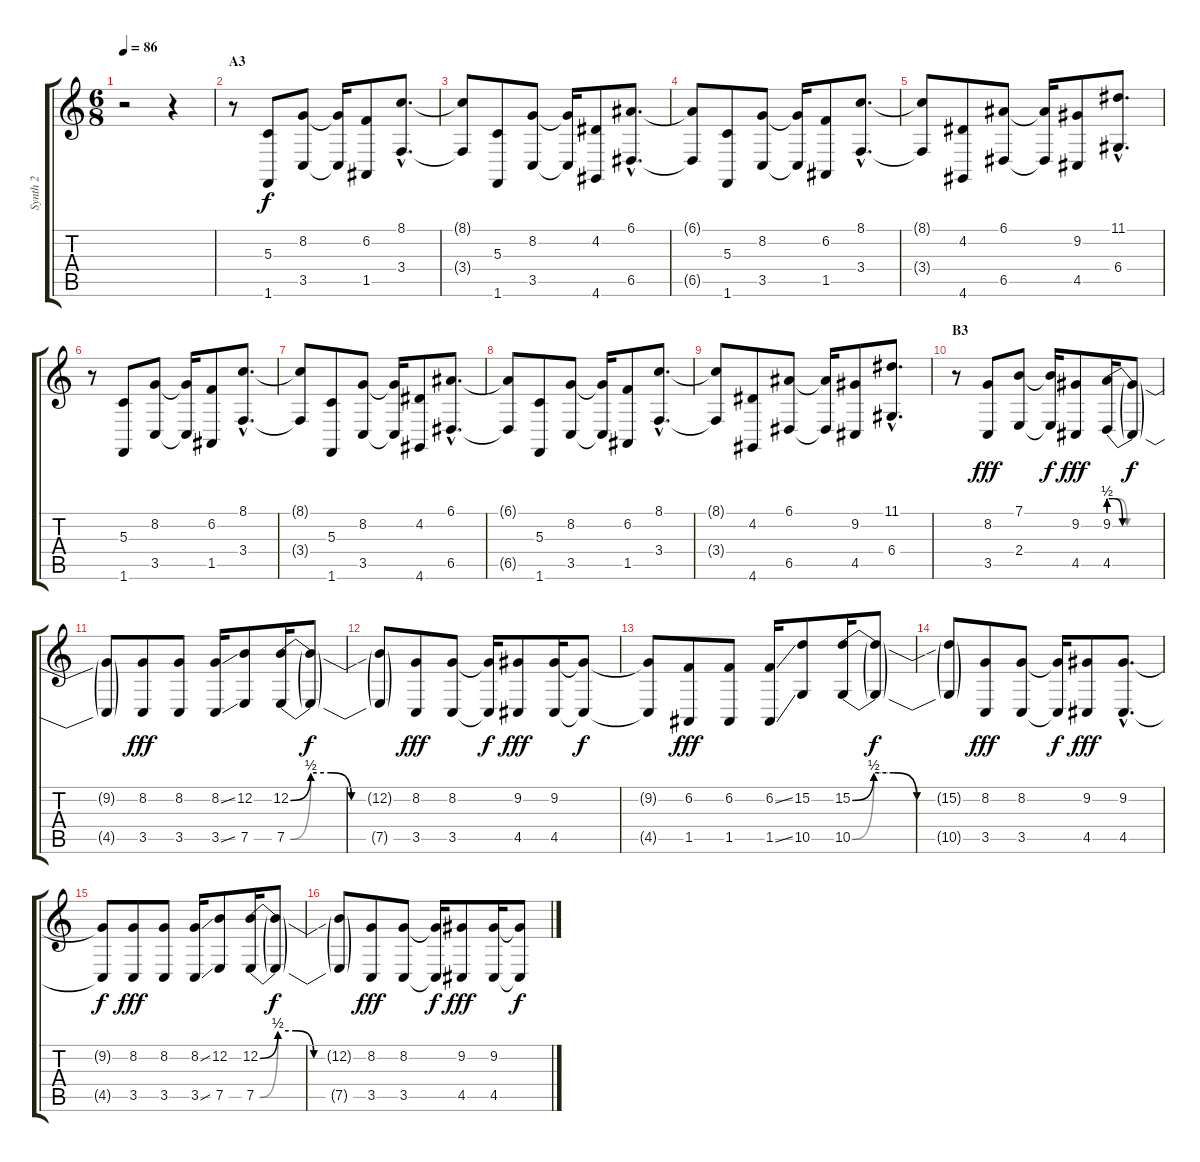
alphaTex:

\track ("Synth 2" "Synth 2") {instrument synthstrings1}
\staff {score tabs}
\tuning (E4 B3 G3 D3 A2 E2) {hide}
\ts (6 8)
\tempo 86
\clef g2
\ks c
r.2{dy fff} r.4 |
\section ("" "A3")
r.8 (5.3 1.6).8{dy f} (8.2 3.5).8 (8.2{t} 3.5{t}).16 (6.2 1.5).8 (8.1{hac} 3.4{hac}).8{d} |
(8.1{t} 3.4{t}).8 (5.3 1.6).8 (8.2 3.5).8 (8.2{t} 3.5{t}).16 (4.2 4.6).8 (6.1{hac} 6.5{hac}).8{d} |
(6.1{t} 6.5{t}).8 (5.3 1.6).8 (8.2 3.5).8 (8.2{t} 3.5{t}).16 (6.2 1.5).8 (8.1{hac} 3.4{hac}).8{d} |
(8.1{t} 3.4{t}).8 (4.2 4.6).8 (6.1 6.5).8 (6.1{t} 6.5{t}).16 (9.2 4.5).8 (11.1{hac} 6.4{hac}).8{d} |
r.8 (5.3 1.6).8 (8.2 3.5).8 (8.2{t} 3.5{t}).16 (6.2 1.5).8 (8.1{hac} 3.4{hac}).8{d} |
(8.1{t} 3.4{t}).8 (5.3 1.6).8 (8.2 3.5).8 (8.2{t} 3.5{t}).16 (4.2 4.6).8 (6.1{hac} 6.5{hac}).8{d} |
(6.1{t} 6.5{t}).8 (5.3 1.6).8 (8.2 3.5).8 (8.2{t} 3.5{t}).16 (6.2 1.5).8 (8.1{hac} 3.4{hac}).8{d} |
(8.1{t} 3.4{t}).8 (4.2 4.6).8 (6.1 6.5).8 (6.1{t} 6.5{t}).16 (9.2 4.5).8 (11.1{hac} 6.4{hac}).8{d} |
\section ("" "B3")
r.8 (8.2 3.5).8{dy fff} (7.1 2.4).8 (7.1{t} 2.4{t}).16{dy f} (9.2 4.5).8{dy fff} (9.2{be (custom 0 2 7 2 15 0 40 0 60 0)} 4.5{be (custom 0 2 10 2 20 0 40 0 60 0)}).16 (9.2{t} 4.5{t}).8{dy f} |
(9.2{t} 4.5{t}).8 (8.2 3.5).8{dy fff} (8.2 3.5).8 (8.2{ss} 3.5{ss}).16 (12.2 7.5).8 (12.2{be (custom 0 0 10 2 20 2 30 0 45 0 60 0)} 7.5{be (custom 0 0 10 2 20 2 30 0 45 0 60 0)}).16 (12.2{t} 7.5{t}).8{dy f} |
(12.2{t} 7.5{t}).8 (8.2 3.5).8{dy fff} (8.2 3.5).8 (8.2{t} 3.5{t}).16{dy f} (9.2 4.5).8{dy fff} (9.2 4.5).16 (9.2{t} 4.5{t}).8{dy f} |
(9.2{t} 4.5{t}).8 (6.2 1.5).8{dy fff} (6.2 1.5).8 (6.2{ss} 1.5{ss}).16 (15.2 10.5).8 (15.2{be (custom 0 0 10 2 19 2 30 0 60 0)} 10.5{be (custom 0 0 10 2 20 2 30 0 60 0)}).16 (15.2{t} 10.5{t}).8{dy f} |
(15.2{t} 10.5{t}).8 (8.2 3.5).8{dy fff} (8.2 3.5).8 (8.2{t} 3.5{t}).16{dy f} (9.2 4.5).8{dy fff} (9.2{hac} 4.5{hac}).8{d} |
(9.2{t} 4.5{t}).8{dy f} (8.2 3.5).8{dy fff} (8.2 3.5).8 (8.2{ss} 3.5{ss}).16 (12.2 7.5).8 (12.2{be (custom 0 0 10 2 20 2 30 0 45 0 60 0)} 7.5{be (custom 0 0 10 2 20 2 30 0 45 0 60 0)}).16 (12.2{t} 7.5{t}).8{dy f} |
(12.2{t} 7.5{t}).8 (8.2 3.5).8{dy fff} (8.2 3.5).8 (8.2{t} 3.5{t}).16{dy f} (9.2 4.5).8{dy fff} (9.2 4.5).16 (9.2{t} 4.5{t}).8{dy f}
